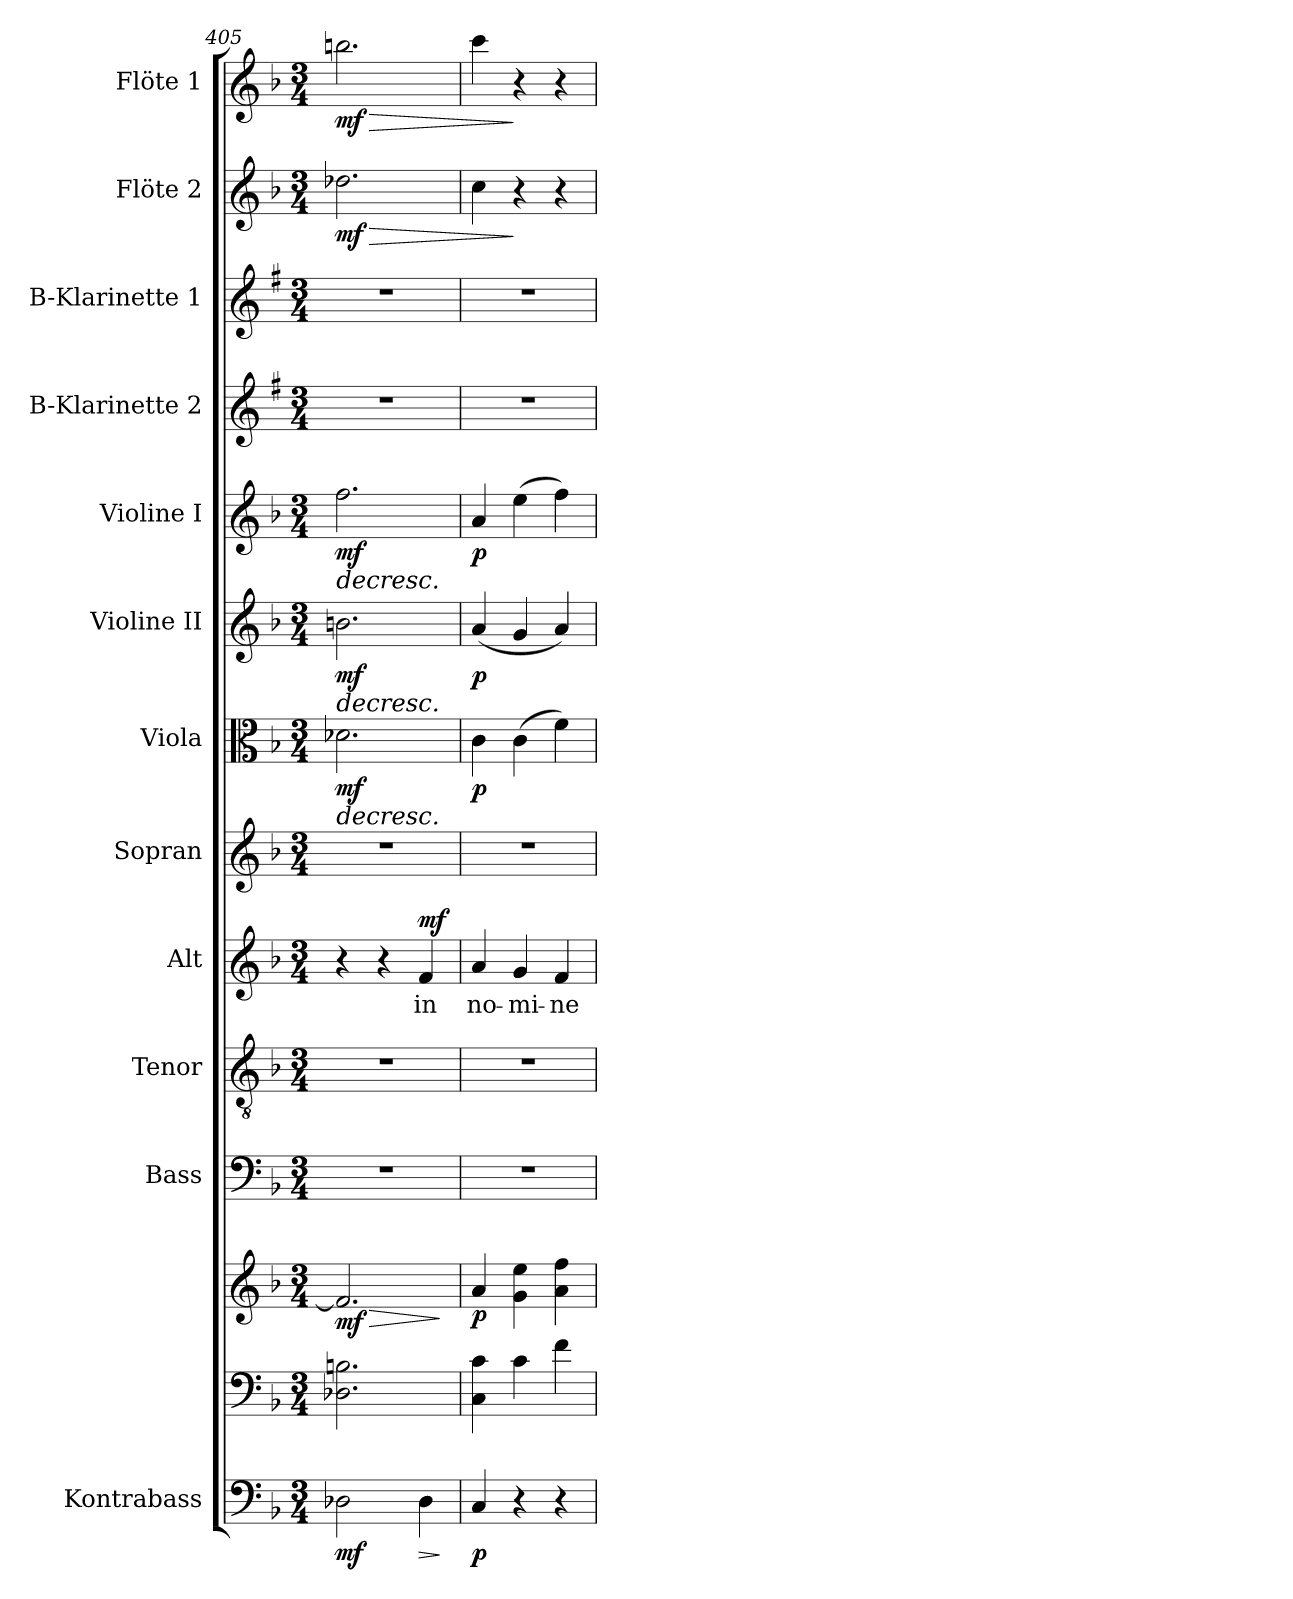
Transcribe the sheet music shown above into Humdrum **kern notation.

**kern	**dynam	**kern	**kern	**dynam	**kern	**kern	**kern	**text	**dynam	**kern	**kern	**dynam	**kern	**dynam	**kern	**dynam	**kern	**kern	**kern	**dynam	**kern	**dynam
*part13	*part13	*part12	*part12	*part12	*part11	*part10	*part9	*part9	*part9	*part8	*part7	*part7	*part6	*part6	*part5	*part5	*part4	*part3	*part2	*part2	*part1	*part1
*staff14	*staff14	*staff13	*staff12	*staff12/13	*staff11	*staff10	*staff9	*staff9	*staff9	*staff8	*staff7	*staff7	*staff6	*staff6	*staff5	*staff5	*staff4	*staff3	*staff2	*staff2	*staff1	*staff1
*I"Kontrabass	*	*	*	*	*I"Bass	*I"Tenor	*I"Alt	*	*	*I"Sopran	*I"Viola	*	*I"Violine II	*	*I"Violine I	*	*I"B-Klarinette 2	*I"B-Klarinette 1	*I"Flöte 2	*	*I"Flöte 1	*
*I'Kb.	*	*	*	*	*I'B.	*I'T.	*I'A.	*	*	*I'S.	*I'Vla.	*	*I'Vl. II	*	*I'Vl. I	*	*I'B Kl. 2	*I'B Kl. 1	*I'Fl. 2	*	*I'Fl. 1	*
*clefF4	*	*clefF4	*clefG2	*	*clefF4	*clefGv2	*clefG2	*	*	*clefG2	*clefC3	*	*clefG2	*	*clefG2	*	*clefG2	*clefG2	*clefG2	*	*clefG2	*
*ITrd7c12	*	*	*	*	*	*	*	*	*	*	*	*	*	*	*	*	*ITrd1c2	*ITrd1c2	*	*	*	*
*k[b-]	*	*k[b-]	*k[b-]	*	*k[b-]	*k[b-]	*k[b-]	*	*	*k[b-]	*k[b-]	*	*k[b-]	*	*k[b-]	*	*k[b-]	*k[b-]	*k[b-]	*	*k[b-]	*
*F:	*	*F:	*F:	*	*F:	*F:	*F:	*	*	*F:	*F:	*	*F:	*	*F:	*	*F:	*F:	*F:	*	*F:	*
*M3/4	*	*M3/4	*M3/4	*	*M3/4	*M3/4	*M3/4	*	*	*M3/4	*M3/4	*	*M3/4	*	*M3/4	*	*M3/4	*M3/4	*M3/4	*	*M3/4	*
=405	=405	=405	=405	=405	=405	=405	=405	=405	=405	=405	=405	=405	=405	=405	=405	=405	=405	=405	=405	=405	=405	=405
!	!LO:DY:b	!	!	!LO:HP:b	!	!	!	!	!	!	!	!LO:HP:b	!	!LO:HP:b	!	!LO:HP:b	!	!	!	!LO:HP:b	!	!LO:HP:b
!	!	!	!	!LO:DY:n=1:b	!	!	!	!	!	!	!	!LO:DY:n=1:b	!	!LO:DY:n=1:b	!	!LO:DY:n=1:b	!	!	!	!LO:DY:n=1:b	!	!LO:DY:n=1:b
2DD-X\	mf	2.D-X\ 2.Bn\	2.f/]	> mf	2.r	2.r	4r	.	.	2.r	2.d-X\	> mf	2.bn\	> mf	2.ff\	> mf	2.r	2.r	2.dd-X\	> mf	2.bbn\	> mf
.	.	.	.	.	.	.	4r	.	.	.	.	.	.	.	.	.	.	.	.	.	.	.
!	!LO:HP:b	!	!	!	!	!	!	!LO:LY:b	!LO:DY:a	!	!	!	!	!	!	!	!	!	!	!	!	!
4DD-\	>	.	.	.	.	.	4f/	in	mf	.	.	.	.	.	.	.	.	.	.	.	.	.
.	]	.	.	]	.	.	.	.	.	.	.	.	.	.	.	.	.	.	.	.	.	.
=406	=406	=406	=406	=406	=406	=406	=406	=406	=406	=406	=406	=406	=406	=406	=406	=406	=406	=406	=406	=406	=406	=406
!	!LO:DY:b	!	!	!LO:DY:b	!	!	!	!LO:LY:b	!	!	!	!LO:DY:b	!	!LO:DY:b	!	!LO:DY:b	!	!	!	!	!	!
4CC/	p	4C\ 4c\	4a/	p	2.r	2.r	4a/	no-	.	2.r	4c\	p	(<4a/	p	4a/	p	2.r	2.r	4cc\	.	4ccc\	.
!	!	!	!	!	!	!	!	!LO:LY:b	!	!	!	!	!	!	!	!	!	!	!	!	!	!
4r	.	4c\	4g\ 4ee\	.	.	.	4g/	-mi-	.	.	(>4c\	]	4g/	]	(>4ee\	]	.	.	4r	]	4r	]
!	!	!	!	!	!	!	!	!LO:LY:b	!	!	!	!	!	!	!	!	!	!	!	!	!	!
4r	.	4f\	4a\ 4ff\	.	.	.	4f/	-ne	.	.	4f\)	.	4a/)	.	4ff\)	.	.	.	4r	.	4r	.
=	=	=	=	=	=	=	=	=	=	=	=	=	=	=	=	=	=	=	=	=	=	=
*-	*-	*-	*-	*-	*-	*-	*-	*-	*-	*-	*-	*-	*-	*-	*-	*-	*-	*-	*-	*-	*-	*-
